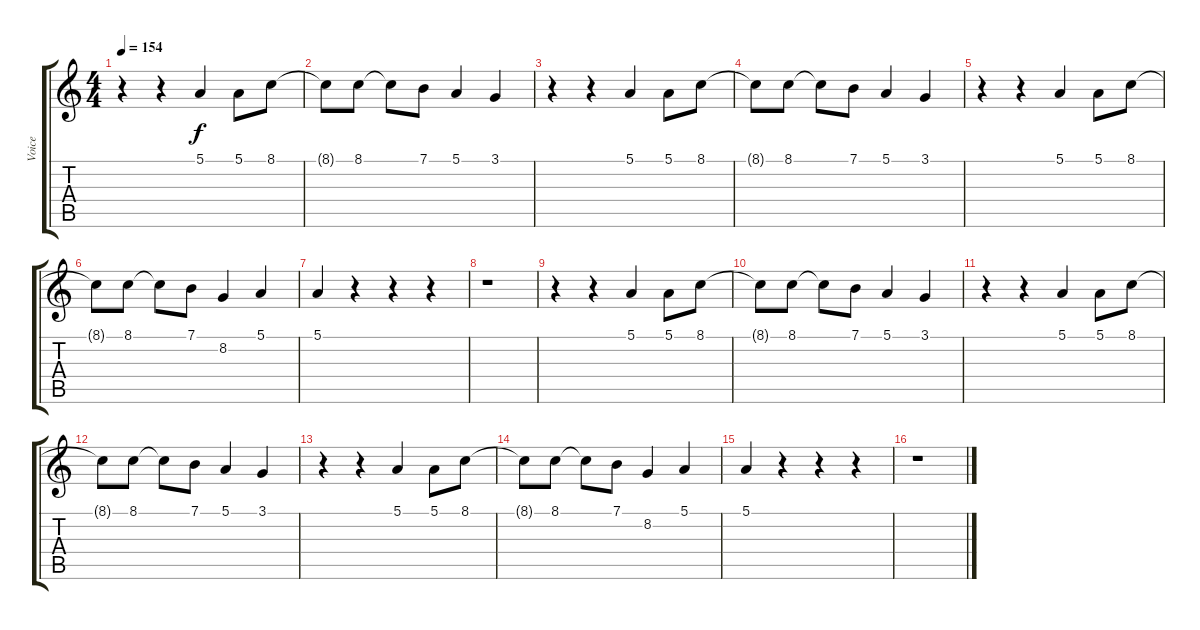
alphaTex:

\track ("Voice" "Voice") {instrument oboe}
\staff {score tabs}
\tuning (E4 B3 G3 D3 A2 E2) {hide}
\ts (4 4)
\tempo 154
\clef g2
\ks c
r.4{dy f} r.4 5.1.4 5.1.8 8.1.8 |
8.1{t}.8 8.1.8 8.1{t}.8 7.1.8 5.1.4 3.1.4 |
r.4 r.4 5.1.4 5.1.8 8.1.8 |
8.1{t}.8 8.1.8 8.1{t}.8 7.1.8 5.1.4 3.1.4 |
r.4 r.4 5.1.4 5.1.8 8.1.8 |
8.1{t}.8 8.1.8 8.1{t}.8 7.1.8 8.2.4 5.1.4 |
5.1.4 r.4 r.4 r.4 |
r.1 |
r.4 r.4 5.1.4 5.1.8 8.1.8 |
8.1{t}.8 8.1.8 8.1{t}.8 7.1.8 5.1.4 3.1.4 |
r.4 r.4 5.1.4 5.1.8 8.1.8 |
8.1{t}.8 8.1.8 8.1{t}.8 7.1.8 5.1.4 3.1.4 |
r.4 r.4 5.1.4 5.1.8 8.1.8 |
8.1{t}.8 8.1.8 8.1{t}.8 7.1.8 8.2.4 5.1.4 |
5.1.4 r.4 r.4 r.4 |
r.1
